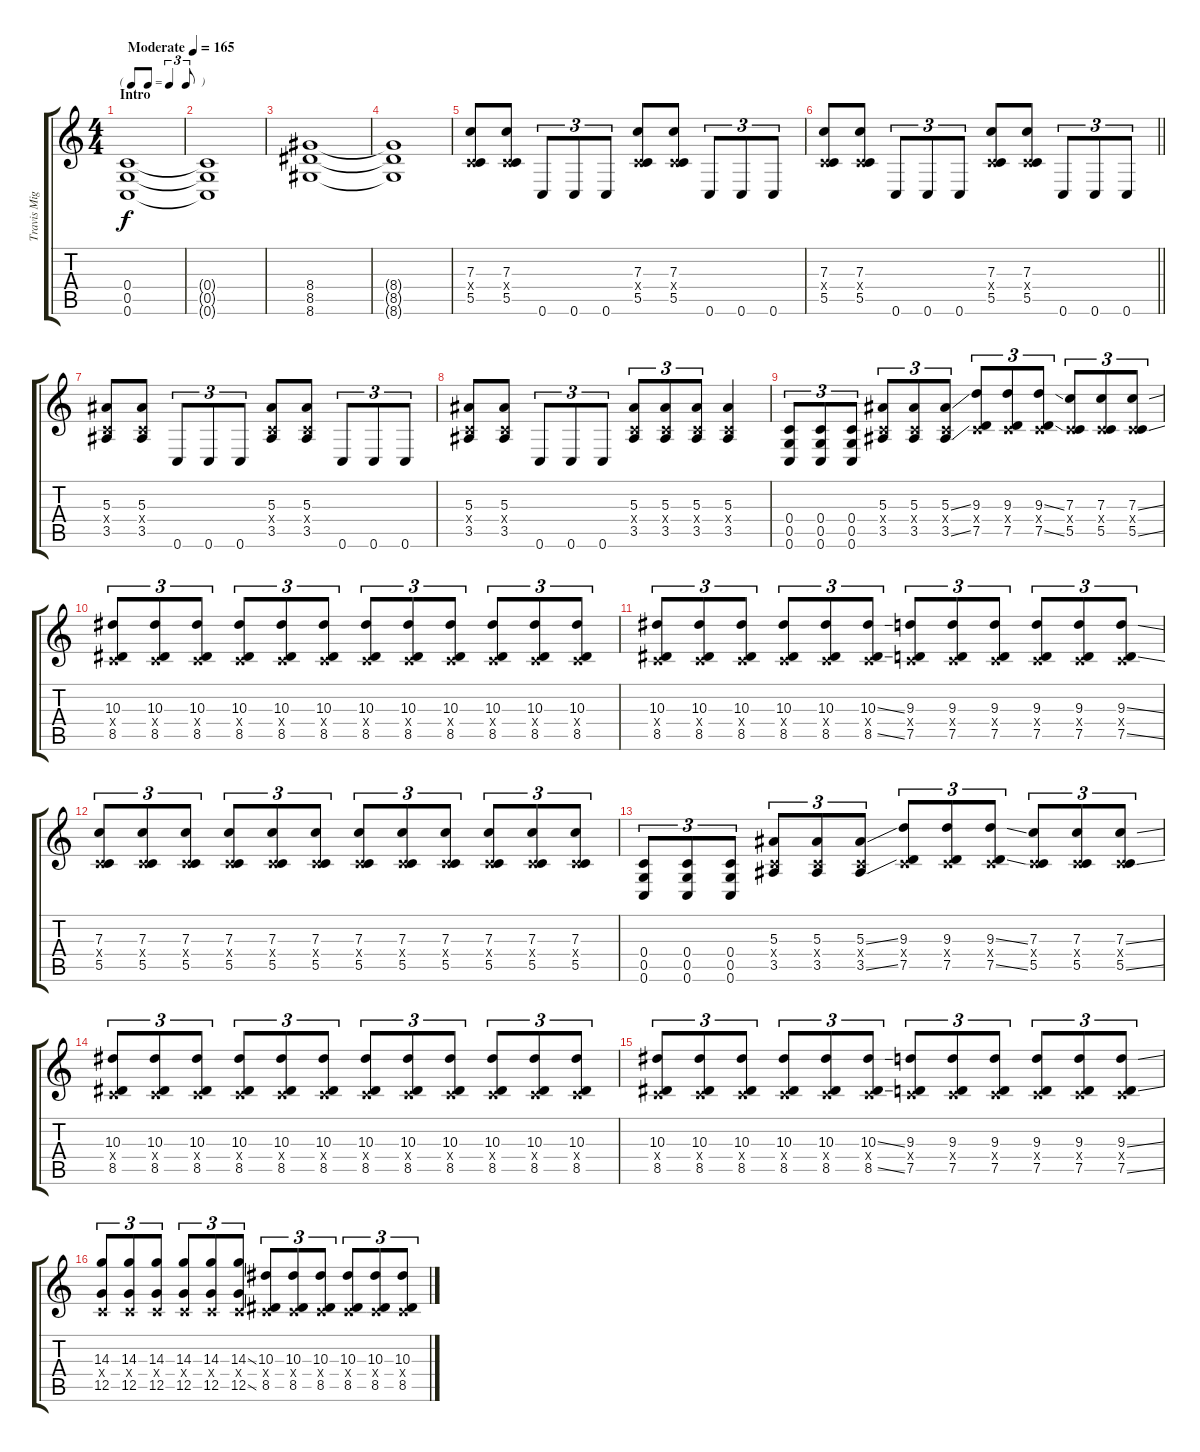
\track ("Travis Miguel" "Travis Mig") {instrument distortionguitar}
\staff {score tabs}
\tuning (D4 A3 F3 C3 G2 C2) {hide}
\ts (4 4)
\tf triplet8th
\section ("" "Intro")
\tempo (165 "Moderate")
\clef g2
\ks c
(0.4 0.5 0.6).1{dy f instrument distortionguitar} |
(0.4{t} 0.5{t} 0.6{t}).1 |
(8.4 8.5 8.6).1 |
(8.4{t} 8.5{t} 8.6{t}).1 |
(7.3 0.4{x} 5.5).8 (7.3 0.4{x} 5.5).8 0.6.8{tu (3 2)} 0.6.8{tu (3 2)} 0.6.8{tu (3 2)} (7.3 0.4{x} 5.5).8 (7.3 0.4{x} 5.5).8 0.6.8{tu (3 2)} 0.6.8{tu (3 2)} 0.6.8{tu (3 2)} |
\barLineRight lightlight
(7.3 0.4{x} 5.5).8 (7.3 0.4{x} 5.5).8 0.6.8{tu (3 2)} 0.6.8{tu (3 2)} 0.6.8{tu (3 2)} (7.3 0.4{x} 5.5).8 (7.3 0.4{x} 5.5).8 0.6.8{tu (3 2)} 0.6.8{tu (3 2)} 0.6.8{tu (3 2)} |
\section ("" "")
(5.3 0.4{x} 3.5).8 (5.3 0.4{x} 3.5).8 0.6.8{tu (3 2)} 0.6.8{tu (3 2)} 0.6.8{tu (3 2)} (5.3 0.4{x} 3.5).8 (5.3 0.4{x} 3.5).8 0.6.8{tu (3 2)} 0.6.8{tu (3 2)} 0.6.8{tu (3 2)} |
(5.3 0.4{x} 3.5).8 (5.3 0.4{x} 3.5).8 0.6.8{tu (3 2)} 0.6.8{tu (3 2)} 0.6.8{tu (3 2)} (5.3 0.4{x} 3.5).8{tu (3 2)} (5.3 0.4{x} 3.5).8{tu (3 2)} (5.3 0.4{x} 3.5).8{tu (3 2)} (5.3 0.4{x} 3.5).4 |
(0.4 0.5 0.6).8{tu (3 2)} (0.4 0.5 0.6).8{tu (3 2)} (0.4 0.5 0.6).8{tu (3 2)} (5.3 0.4{x} 3.5).8{tu (3 2)} (5.3 0.4{x} 3.5).8{tu (3 2)} (5.3{ss} 0.4{x} 3.5{ss}).8{tu (3 2)} (9.3 0.4{x} 7.5).8{tu (3 2)} (9.3 0.4{x} 7.5).8{tu (3 2)} (9.3{ss} 0.4{x} 7.5{ss}).8{tu (3 2)} (7.3 0.4{x} 5.5).8{tu (3 2)} (7.3 0.4{x} 5.5).8{tu (3 2)} (7.3{ss} 0.4{x} 5.5{ss}).8{tu (3 2)} |
(10.3 0.4{x} 8.5).8{tu (3 2)} (10.3 0.4{x} 8.5).8{tu (3 2)} (10.3 0.4{x} 8.5).8{tu (3 2)} (10.3 0.4{x} 8.5).8{tu (3 2)} (10.3 0.4{x} 8.5).8{tu (3 2)} (10.3 0.4{x} 8.5).8{tu (3 2)} (10.3 0.4{x} 8.5).8{tu (3 2)} (10.3 0.4{x} 8.5).8{tu (3 2)} (10.3 0.4{x} 8.5).8{tu (3 2)} (10.3 0.4{x} 8.5).8{tu (3 2)} (10.3 0.4{x} 8.5).8{tu (3 2)} (10.3 0.4{x} 8.5).8{tu (3 2)} |
(10.3 0.4{x} 8.5).8{tu (3 2)} (10.3 0.4{x} 8.5).8{tu (3 2)} (10.3 0.4{x} 8.5).8{tu (3 2)} (10.3 0.4{x} 8.5).8{tu (3 2)} (10.3 0.4{x} 8.5).8{tu (3 2)} (10.3{ss} 0.4{x} 8.5{ss}).8{tu (3 2)} (9.3 0.4{x} 7.5).8{tu (3 2)} (9.3 0.4{x} 7.5).8{tu (3 2)} (9.3 0.4{x} 7.5).8{tu (3 2)} (9.3 0.4{x} 7.5).8{tu (3 2)} (9.3 0.4{x} 7.5).8{tu (3 2)} (9.3{ss} 0.4{x} 7.5{ss}).8{tu (3 2)} |
(7.3 0.4{x} 5.5).8{tu (3 2)} (7.3 0.4{x} 5.5).8{tu (3 2)} (7.3 0.4{x} 5.5).8{tu (3 2)} (7.3 0.4{x} 5.5).8{tu (3 2)} (7.3 0.4{x} 5.5).8{tu (3 2)} (7.3 0.4{x} 5.5).8{tu (3 2)} (7.3 0.4{x} 5.5).8{tu (3 2)} (7.3 0.4{x} 5.5).8{tu (3 2)} (7.3 0.4{x} 5.5).8{tu (3 2)} (7.3 0.4{x} 5.5).8{tu (3 2)} (7.3 0.4{x} 5.5).8{tu (3 2)} (7.3 0.4{x} 5.5).8{tu (3 2)} |
(0.4 0.5 0.6).8{tu (3 2)} (0.4 0.5 0.6).8{tu (3 2)} (0.4 0.5 0.6).8{tu (3 2)} (5.3 0.4{x} 3.5).8{tu (3 2)} (5.3 0.4{x} 3.5).8{tu (3 2)} (5.3{ss} 0.4{x} 3.5{ss}).8{tu (3 2)} (9.3 0.4{x} 7.5).8{tu (3 2)} (9.3 0.4{x} 7.5).8{tu (3 2)} (9.3{ss} 0.4{x} 7.5{ss}).8{tu (3 2)} (7.3 0.4{x} 5.5).8{tu (3 2)} (7.3 0.4{x} 5.5).8{tu (3 2)} (7.3{ss} 0.4{x} 5.5{ss}).8{tu (3 2)} |
(10.3 0.4{x} 8.5).8{tu (3 2)} (10.3 0.4{x} 8.5).8{tu (3 2)} (10.3 0.4{x} 8.5).8{tu (3 2)} (10.3 0.4{x} 8.5).8{tu (3 2)} (10.3 0.4{x} 8.5).8{tu (3 2)} (10.3 0.4{x} 8.5).8{tu (3 2)} (10.3 0.4{x} 8.5).8{tu (3 2)} (10.3 0.4{x} 8.5).8{tu (3 2)} (10.3 0.4{x} 8.5).8{tu (3 2)} (10.3 0.4{x} 8.5).8{tu (3 2)} (10.3 0.4{x} 8.5).8{tu (3 2)} (10.3 0.4{x} 8.5).8{tu (3 2)} |
(10.3 0.4{x} 8.5).8{tu (3 2)} (10.3 0.4{x} 8.5).8{tu (3 2)} (10.3 0.4{x} 8.5).8{tu (3 2)} (10.3 0.4{x} 8.5).8{tu (3 2)} (10.3 0.4{x} 8.5).8{tu (3 2)} (10.3{ss} 0.4{x} 8.5{ss}).8{tu (3 2)} (9.3 0.4{x} 7.5).8{tu (3 2)} (9.3 0.4{x} 7.5).8{tu (3 2)} (9.3 0.4{x} 7.5).8{tu (3 2)} (9.3 0.4{x} 7.5).8{tu (3 2)} (9.3 0.4{x} 7.5).8{tu (3 2)} (9.3{ss} 0.4{x} 7.5{ss}).8{tu (3 2)} |
(14.3 0.4{x} 12.5).8{tu (3 2)} (14.3 0.4{x} 12.5).8{tu (3 2)} (14.3 0.4{x} 12.5).8{tu (3 2)} (14.3 0.4{x} 12.5).8{tu (3 2)} (14.3 0.4{x} 12.5).8{tu (3 2)} (14.3{ss} 0.4{x} 12.5{ss}).8{tu (3 2)} (10.3 0.4{x} 8.5).8{tu (3 2)} (10.3 0.4{x} 8.5).8{tu (3 2)} (10.3 0.4{x} 8.5).8{tu (3 2)} (10.3 0.4{x} 8.5).8{tu (3 2)} (10.3 0.4{x} 8.5).8{tu (3 2)} (10.3 0.4{x} 8.5).8{tu (3 2)}
